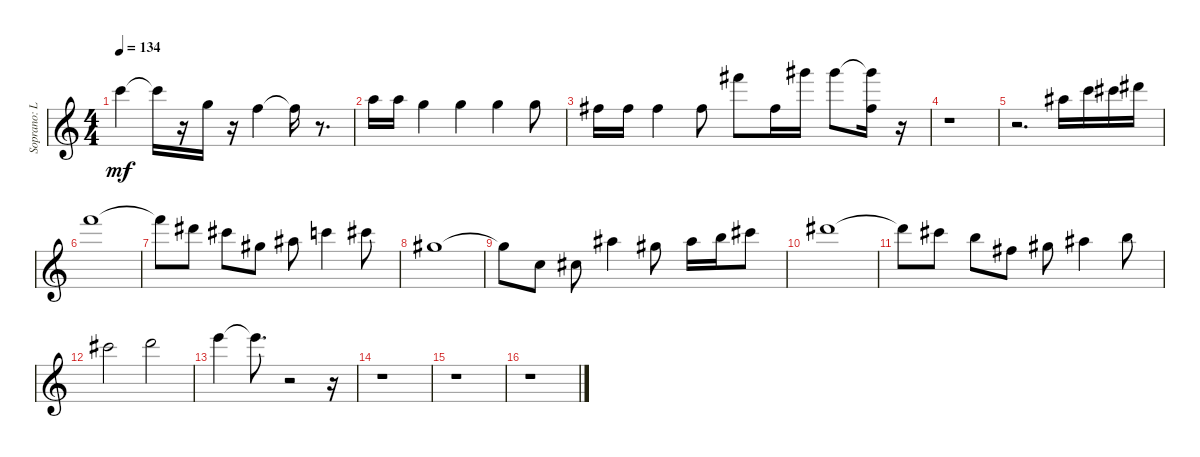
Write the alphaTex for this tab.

\track ("Soprano: L" "Soprano: L") {instrument trombone}
\staff {score}
\tuning (E4 B3 G3 D3 A2 E2 B1) {hide}
\ts (4 4)
\tempo 134
\clef g2
\ks c
20.1.4{dy mf} 20.1{t}.16 r.16 15.1.16 r.16 13.1.4 13.1{t}.16 r.8{d} |
17.1.16 17.1.16 15.1.4 15.1.4 15.1.4 15.1.8 |
14.1.16 14.1.16 14.1.4 14.1.8 26.1.8 14.1.16 28.1.16 28.1.8 (28.1{t} 19.2).16 r.16 |
r.1 |
r.2{d} 18.1.16 20.1.16 21.1.16 23.1.16 |
25.1.1 |
25.1{t}.8 23.1.8 21.1.8 16.1.8 18.1.8 20.1.4 21.1.8 |
16.1.1 |
16.1{t}.8 8.1.8 9.1.8 18.1.4 16.1.8 18.1.16 19.1.16 21.1.8 |
23.1.1 |
23.1{t}.8 21.1.8 19.1.8 14.1.8 16.1.8 18.1.4 19.1.8 |
21.1.2 22.1.2 |
24.1.4 24.1{t}.8{d} r.2 r.16 |
r.1 |
r.1 |
r.1
